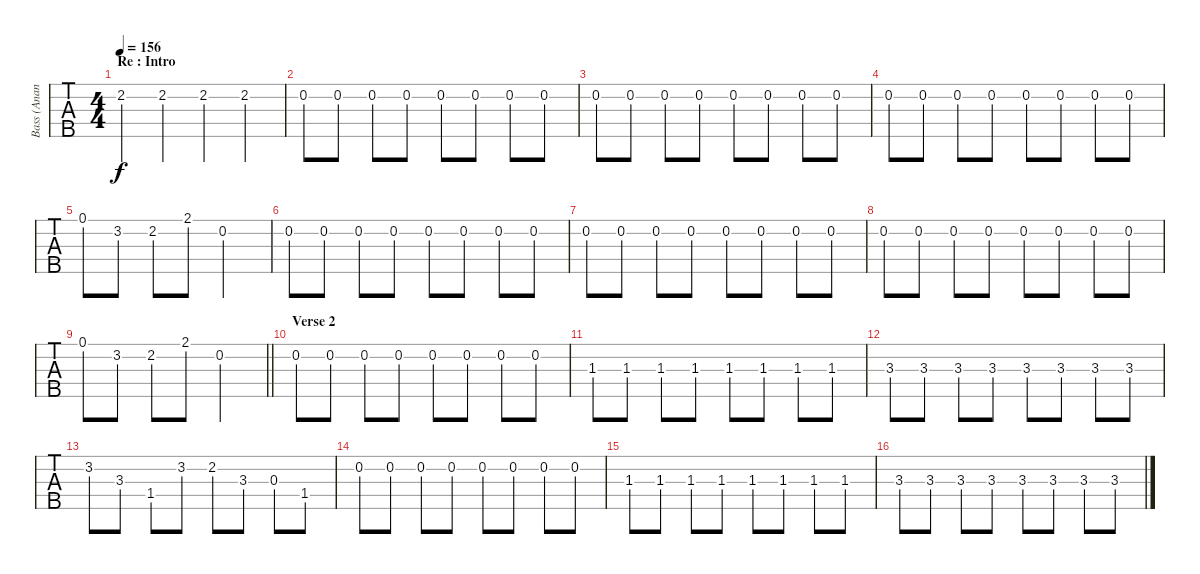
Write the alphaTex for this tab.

\track ("Bass (Anan Kaddouri)" "Bass (Anan") {instrument electricbassfinger}
\staff {tabs}
\tuning (Gb2 Db2 Ab1 Eb1 Bb0) {hide}
\ts (4 4)
\section ("" "Re : Intro")
\tempo 156
\clef f4
\ks c
2.2.4{dy f} 2.2.4 2.2.4 2.2.4 |
0.2.8 0.2.8 0.2.8 0.2.8 0.2.8 0.2.8 0.2.8 0.2.8 |
0.2.8 0.2.8 0.2.8 0.2.8 0.2.8 0.2.8 0.2.8 0.2.8 |
0.2.8 0.2.8 0.2.8 0.2.8 0.2.8 0.2.8 0.2.8 0.2.8 |
0.1.8 3.2.8 2.2.8 2.1.8 0.2.2 |
0.2.8 0.2.8 0.2.8 0.2.8 0.2.8 0.2.8 0.2.8 0.2.8 |
0.2.8 0.2.8 0.2.8 0.2.8 0.2.8 0.2.8 0.2.8 0.2.8 |
0.2.8 0.2.8 0.2.8 0.2.8 0.2.8 0.2.8 0.2.8 0.2.8 |
\barLineRight lightlight
0.1.8 3.2.8 2.2.8 2.1.8 0.2.2 |
\section ("" "Verse 2")
0.2.8 0.2.8 0.2.8 0.2.8 0.2.8 0.2.8 0.2.8 0.2.8 |
1.3.8 1.3.8 1.3.8 1.3.8 1.3.8 1.3.8 1.3.8 1.3.8 |
3.3.8 3.3.8 3.3.8 3.3.8 3.3.8 3.3.8 3.3.8 3.3.8 |
3.2.8 3.3.8 1.4.8 3.2.8 2.2.8 3.3.8 0.3.8 1.4.8 |
0.2.8 0.2.8 0.2.8 0.2.8 0.2.8 0.2.8 0.2.8 0.2.8 |
1.3.8 1.3.8 1.3.8 1.3.8 1.3.8 1.3.8 1.3.8 1.3.8 |
3.3.8 3.3.8 3.3.8 3.3.8 3.3.8 3.3.8 3.3.8 3.3.8
